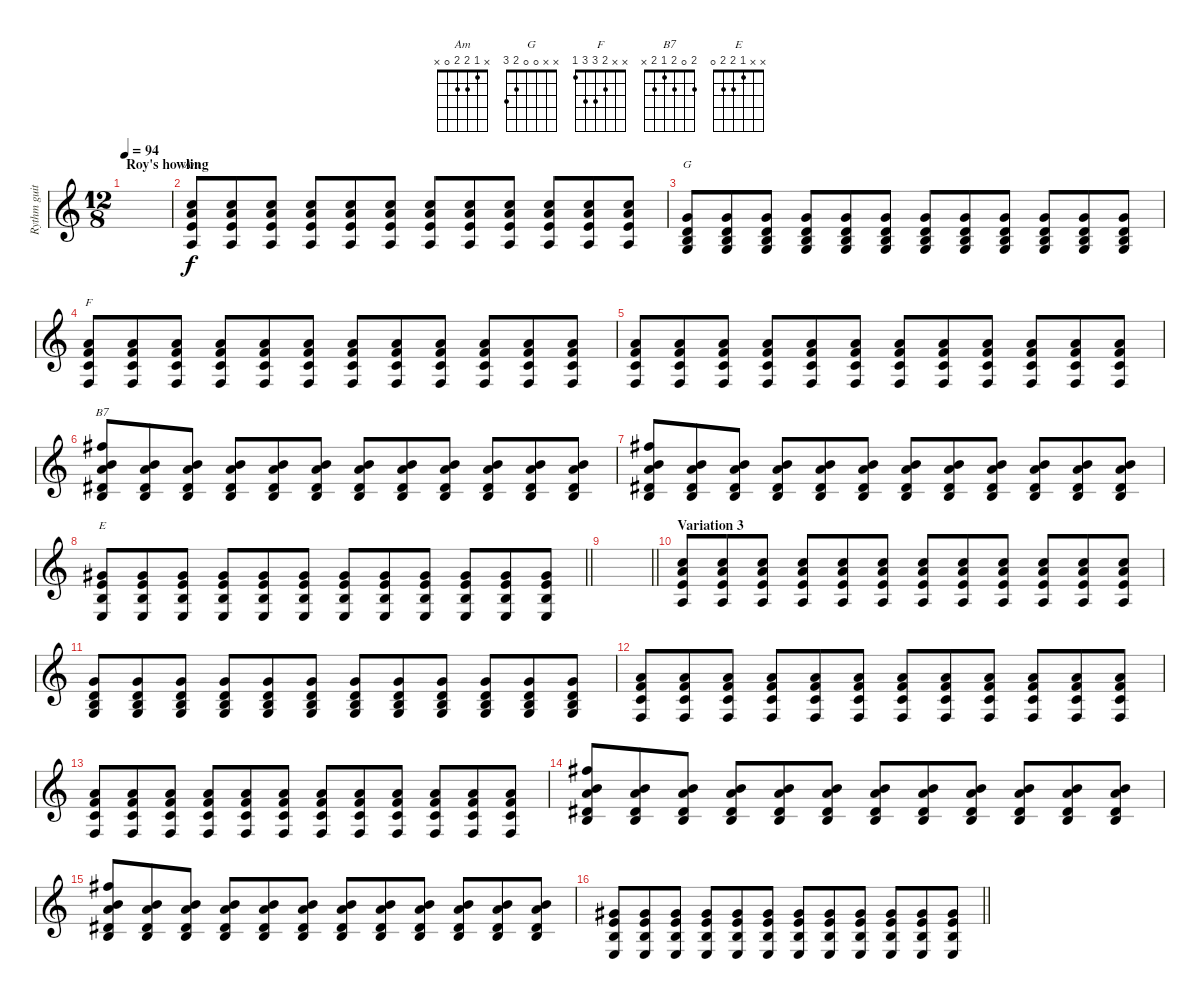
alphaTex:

\track ("Rythm guitar ( just to jam along )" "Rythm guit") {mute instrument electricguitarjazz}
\staff {score}
\tuning (E4 B3 G3 D3 A2 E2) {hide}
\chord ("Am" x 1 2 2 0 x)
\chord ("G" x x 0 0 2 3)
\chord ("F" x x 2 3 3 1)
\chord ("B7" 2 0 2 1 2 x)
\chord ("E" x x 1 2 2 0)
\ts (12 8)
\section ("" "Roy's howling")
\tempo 94
\clef g2
\ks c
|
(1.2 2.3 2.4 0.5).8{ch "Am"} (1.2 2.3 2.4 0.5).8 (1.2 2.3 2.4 0.5).8 (1.2 2.3 2.4 0.5).8 (1.2 2.3 2.4 0.5).8 (1.2 2.3 2.4 0.5).8 (1.2 2.3 2.4 0.5).8 (1.2 2.3 2.4 0.5).8 (1.2 2.3 2.4 0.5).8 (1.2 2.3 2.4 0.5).8 (1.2 2.3 2.4 0.5).8 (1.2 2.3 2.4 0.5).8 |
(0.3 0.4 2.5 3.6).8{ch "G"} (0.3 0.4 2.5 3.6).8 (0.3 0.4 2.5 3.6).8 (0.3 0.4 2.5 3.6).8 (0.3 0.4 2.5 3.6).8 (0.3 0.4 2.5 3.6).8 (0.3 0.4 2.5 3.6).8 (0.3 0.4 2.5 3.6).8 (0.3 0.4 2.5 3.6).8 (0.3 0.4 2.5 3.6).8 (0.3 0.4 2.5 3.6).8 (0.3 0.4 2.5 3.6).8 |
(2.3 3.4 3.5 1.6).8{ch "F"} (2.3 3.4 3.5 1.6).8 (2.3 3.4 3.5 1.6).8 (2.3 3.4 3.5 1.6).8 (2.3 3.4 3.5 1.6).8 (2.3 3.4 3.5 1.6).8 (2.3 3.4 3.5 1.6).8 (2.3 3.4 3.5 1.6).8 (2.3 3.4 3.5 1.6).8 (2.3 3.4 3.5 1.6).8 (2.3 3.4 3.5 1.6).8 (2.3 3.4 3.5 1.6).8 |
(2.3 3.4 3.5 1.6).8 (2.3 3.4 3.5 1.6).8 (2.3 3.4 3.5 1.6).8 (2.3 3.4 3.5 1.6).8 (2.3 3.4 3.5 1.6).8 (2.3 3.4 3.5 1.6).8 (2.3 3.4 3.5 1.6).8 (2.3 3.4 3.5 1.6).8 (2.3 3.4 3.5 1.6).8 (2.3 3.4 3.5 1.6).8 (2.3 3.4 3.5 1.6).8 (2.3 3.4 3.5 1.6).8 |
(2.1 0.2 2.3 1.4 2.5).8{ch "B7"} (0.2 2.3 1.4 2.5).8 (0.2 2.3 1.4 2.5).8 (0.2 2.3 1.4 2.5).8 (0.2 2.3 1.4 2.5).8 (0.2 2.3 1.4 2.5).8 (0.2 2.3 1.4 2.5).8 (0.2 2.3 1.4 2.5).8 (0.2 2.3 1.4 2.5).8 (0.2 2.3 1.4 2.5).8 (0.2 2.3 1.4 2.5).8 (0.2 2.3 1.4 2.5).8 |
(2.1 0.2 2.3 1.4 2.5).8 (0.2 2.3 1.4 2.5).8 (0.2 2.3 1.4 2.5).8 (0.2 2.3 1.4 2.5).8 (0.2 2.3 1.4 2.5).8 (0.2 2.3 1.4 2.5).8 (0.2 2.3 1.4 2.5).8 (0.2 2.3 1.4 2.5).8 (0.2 2.3 1.4 2.5).8 (0.2 2.3 1.4 2.5).8 (0.2 2.3 1.4 2.5).8 (0.2 2.3 1.4 2.5).8 |
\barLineRight lightlight
(1.3 2.4 2.5 0.6).8{ch "E"} (1.3 2.4 2.5 0.6).8 (1.3 2.4 2.5 0.6).8 (1.3 2.4 2.5 0.6).8 (1.3 2.4 2.5 0.6).8 (1.3 2.4 2.5 0.6).8 (1.3 2.4 2.5 0.6).8 (1.3 2.4 2.5 0.6).8 (1.3 2.4 2.5 0.6).8 (1.3 2.4 2.5 0.6).8 (1.3 2.4 2.5 0.6).8 (1.3 2.4 2.5 0.6).8 |
\barLineRight lightlight
|
\section ("" "Variation 3")
(1.2 2.3 2.4 0.5).8 (1.2 2.3 2.4 0.5).8 (1.2 2.3 2.4 0.5).8 (1.2 2.3 2.4 0.5).8 (1.2 2.3 2.4 0.5).8 (1.2 2.3 2.4 0.5).8 (1.2 2.3 2.4 0.5).8 (1.2 2.3 2.4 0.5).8 (1.2 2.3 2.4 0.5).8 (1.2 2.3 2.4 0.5).8 (1.2 2.3 2.4 0.5).8 (1.2 2.3 2.4 0.5).8 |
(0.3 0.4 2.5 3.6).8 (0.3 0.4 2.5 3.6).8 (0.3 0.4 2.5 3.6).8 (0.3 0.4 2.5 3.6).8 (0.3 0.4 2.5 3.6).8 (0.3 0.4 2.5 3.6).8 (0.3 0.4 2.5 3.6).8 (0.3 0.4 2.5 3.6).8 (0.3 0.4 2.5 3.6).8 (0.3 0.4 2.5 3.6).8 (0.3 0.4 2.5 3.6).8 (0.3 0.4 2.5 3.6).8 |
(2.3 3.4 3.5 1.6).8 (2.3 3.4 3.5 1.6).8 (2.3 3.4 3.5 1.6).8 (2.3 3.4 3.5 1.6).8 (2.3 3.4 3.5 1.6).8 (2.3 3.4 3.5 1.6).8 (2.3 3.4 3.5 1.6).8 (2.3 3.4 3.5 1.6).8 (2.3 3.4 3.5 1.6).8 (2.3 3.4 3.5 1.6).8 (2.3 3.4 3.5 1.6).8 (2.3 3.4 3.5 1.6).8 |
(2.3 3.4 3.5 1.6).8 (2.3 3.4 3.5 1.6).8 (2.3 3.4 3.5 1.6).8 (2.3 3.4 3.5 1.6).8 (2.3 3.4 3.5 1.6).8 (2.3 3.4 3.5 1.6).8 (2.3 3.4 3.5 1.6).8 (2.3 3.4 3.5 1.6).8 (2.3 3.4 3.5 1.6).8 (2.3 3.4 3.5 1.6).8 (2.3 3.4 3.5 1.6).8 (2.3 3.4 3.5 1.6).8 |
(2.1 0.2 2.3 1.4 2.5).8 (0.2 2.3 1.4 2.5).8 (0.2 2.3 1.4 2.5).8 (0.2 2.3 1.4 2.5).8 (0.2 2.3 1.4 2.5).8 (0.2 2.3 1.4 2.5).8 (0.2 2.3 1.4 2.5).8 (0.2 2.3 1.4 2.5).8 (0.2 2.3 1.4 2.5).8 (0.2 2.3 1.4 2.5).8 (0.2 2.3 1.4 2.5).8 (0.2 2.3 1.4 2.5).8 |
(2.1 0.2 2.3 1.4 2.5).8 (0.2 2.3 1.4 2.5).8 (0.2 2.3 1.4 2.5).8 (0.2 2.3 1.4 2.5).8 (0.2 2.3 1.4 2.5).8 (0.2 2.3 1.4 2.5).8 (0.2 2.3 1.4 2.5).8 (0.2 2.3 1.4 2.5).8 (0.2 2.3 1.4 2.5).8 (0.2 2.3 1.4 2.5).8 (0.2 2.3 1.4 2.5).8 (0.2 2.3 1.4 2.5).8 |
\barLineRight lightlight
(1.3 2.4 2.5 0.6).8 (1.3 2.4 2.5 0.6).8 (1.3 2.4 2.5 0.6).8 (1.3 2.4 2.5 0.6).8 (1.3 2.4 2.5 0.6).8 (1.3 2.4 2.5 0.6).8 (1.3 2.4 2.5 0.6).8 (1.3 2.4 2.5 0.6).8 (1.3 2.4 2.5 0.6).8 (1.3 2.4 2.5 0.6).8 (1.3 2.4 2.5 0.6).8 (1.3 2.4 2.5 0.6).8
